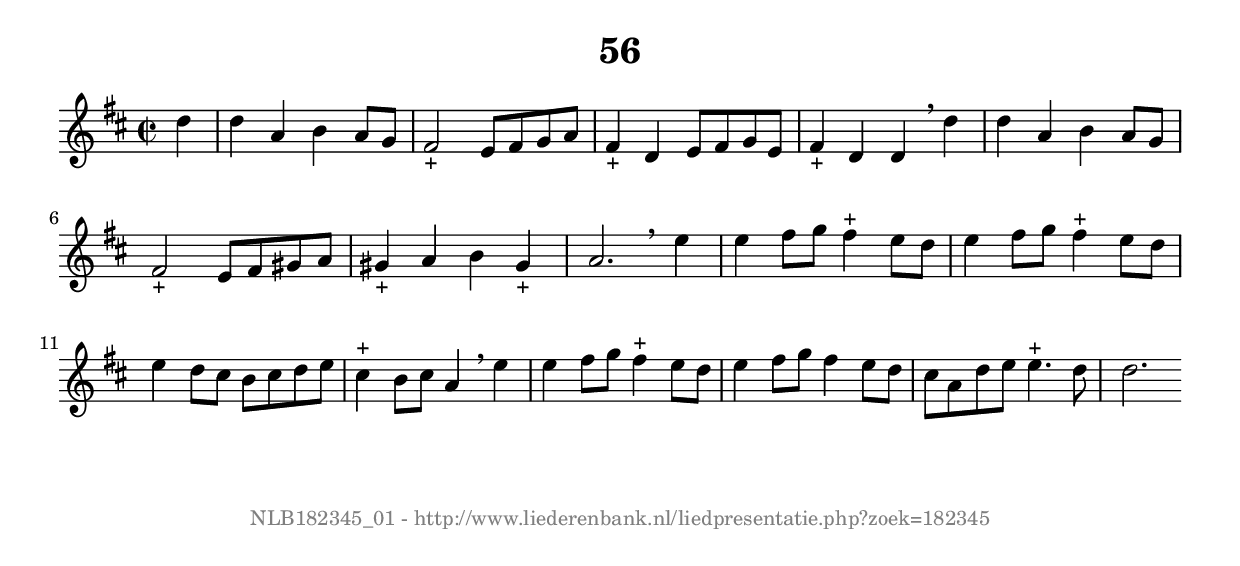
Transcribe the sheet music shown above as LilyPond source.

%
% produced by wce2krn 1.64 (7 June 2014)
%
\version"2.16"
#(append! paper-alist '(("long" . (cons (* 210 mm) (* 2000 mm)))))
#(set-default-paper-size "long")
sb = {\breathe}
mBreak = {\breathe }
bBreak = {\breathe }
x = {\once\override NoteHead #'style = #'cross }
gl=\glissando
itime={\override Staff.TimeSignature #'stencil = ##f }
ficta = {\once\set suggestAccidentals = ##t}
fine = {\once\override Score.RehearsalMark #'self-alignment-X = #1 \mark \markup {\italic{Fine}}}
dc = {\once\override Score.RehearsalMark #'self-alignment-X = #1 \mark \markup {\italic{D.C.}}}
dcf = {\once\override Score.RehearsalMark #'self-alignment-X = #1 \mark \markup {\italic{D.C. al Fine}}}
dcc = {\once\override Score.RehearsalMark #'self-alignment-X = #1 \mark \markup {\italic{D.C. al Coda}}}
ds = {\once\override Score.RehearsalMark #'self-alignment-X = #1 \mark \markup {\italic{D.S.}}}
dsf = {\once\override Score.RehearsalMark #'self-alignment-X = #1 \mark \markup {\italic{D.S. al Fine}}}
dsc = {\once\override Score.RehearsalMark #'self-alignment-X = #1 \mark \markup {\italic{D.S. al Coda}}}
pv = {\set Score.repeatCommands = #'((volta "1"))}
sv = {\set Score.repeatCommands = #'((volta "2"))}
tv = {\set Score.repeatCommands = #'((volta "3"))}
qv = {\set Score.repeatCommands = #'((volta "4"))}
xv = {\set Score.repeatCommands = #'((volta #f))}
\header{ tagline = ""
title = "56"
}
\score {{
\key d \major
\relative g'
{
\set melismaBusyProperties = #'()
\partial 32*8
\time 2/2
\tempo 4=120
\override Score.MetronomeMark #'transparent = ##t
\override Score.RehearsalMark #'break-visibility = #(vector #t #t #f)
d'4 d a b a8 g fis2_"+" e8 fis g a fis4_"+" d e8 fis g e fis4_"+" d d \sb d' d a b a8 g fis2_"+" e8 fis gis a gis4_"+" a b gis_"+" a2. \bar ":|:" \bBreak
e'4 e fis8 g fis4 ^"+" e8 d e4 fis8 g fis4^"+" e8 d e4 d8 cis b cis d e cis4^"+" b8 cis a4 \sb e'4 e fis8 g fis4 ^"+" e8 d e4 fis8 g fis4 e8 d cis a d e e4.^"+" d8 d2. \bar ":|"
 }}
 \midi { }
 \layout {
            indent = 0.0\cm
}
}
\markup { \vspace #0 } \markup { \with-color #grey \fill-line { \center-column { \smaller "NLB182345_01 - http://www.liederenbank.nl/liedpresentatie.php?zoek=182345" } } }
